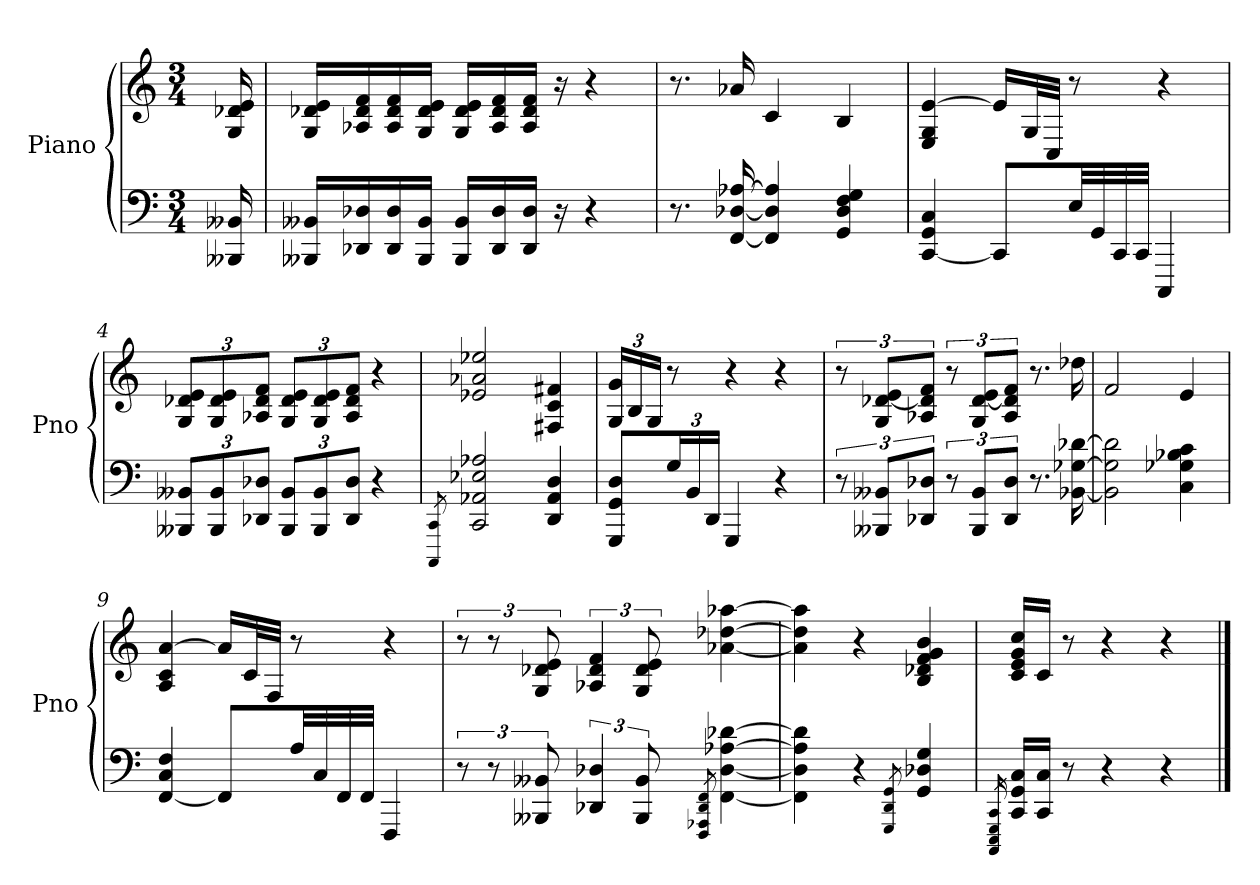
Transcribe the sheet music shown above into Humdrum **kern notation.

**kern	**kern
*part1	*part1
*staff2	*staff1
*I"Piano	*
*I'Pno	*
*clefF4	*clefG2
*k[]	*k[]
*C:	*C:
*M3/4	*M3/4
=	=
16BBB--X 16BB--X	16G 16d-X 16e
=1	=1
16BBB--X 16BB--XLL	16G 16d-X 16eLL
16DD-X 16D-X	16A-X 16d- 16f
16DD- 16D-	16A- 16d- 16f
16BBB-- 16BB--JJ	16G 16d- 16eJJ
16BBB-- 16BB--LL	16G 16d- 16eLL
16DD- 16D-	16A- 16d- 16f
16DD- 16D-JJ	16A- 16d- 16fJJ
16r	16r
4r	4r
=2	=2
8.r	8.r
[16FF [16D-X [16A-X	16a-X
4FF] 4D-] 4A-]	4c
4GG 4D- 4F 4G	4B
=3	=3
[4CC 4GG 4C	4E 4G [4e
8CCL]	16eLL]
.	32G/L
.	32C/JJJ
32ELL	8r
32GG	.
32CC	.
32CCJJJ	.
4CCC	4r
=4	=4
12BBB--X 12BB--XL	12G 12d-X 12eL
12BBB-- 12BB--	12G 12d- 12e
12DD-X 12D-XJ	12A-X 12d- 12fJ
12BBB-- 12BB--L	12G 12d- 12eL
12BBB-- 12BB--	12G 12d- 12e
12DD- 12D-J	12A- 12d- 12fJ
4r	4r
=5	=5
8qCCC 8qCC	.
2CC] 2AA-X 2E-X 2A-X	2e-X 2a-X 2ee-X
4DD 4AA- 4D	4F#X 4c 4f#X
=6	=6
8GGG 8GG 8DL	24G 24gLL
.	24B
.	24GJJ
24GL	8r
24BB	.
24DDJJ	.
4GGG	4r
4r	4r
=7	=7
12r	12r
12BBB--X 12BB--XL	12G [12d-X 12eL
12DD-X 12D-XJ	12A-X 12d-] 12fJ
12r	12r
12BBB-- 12BB--L	12G [12d- 12eL
12DD- 12D-J	12A- 12d-] 12fJ
8.r	8.r
[16BB-X [16G-X [16d-X	16dd-X
=8	=8
2BB-] 2G-] 2d-]	2f
4C 4G-X 4B-X 4c	4e
=9	=9
[4FF 4C 4F	4A 4c [4a
8FFL]	16aLL]
.	32cL
.	32FJJJ
32ALL	8r
32C	.
32FF	.
32FFJJJ	.
4FFF	4r
=10	=10
12r	12r
12r	12r
12BBB--X 12BB--X	12G 12d-X 12e
6DD-X 6D-X	6A-X 6d- 6f
12BBB-- 12BB--	12G 12d- 12e
8qFFF 8qAAA-X 8qDD- 8qFF	.
4FF_ [4D- [4A-X [4d-X	[4a-X [4dd-X [4aa-X
=11	=11
4FF] 4D-] 4A-] 4d-]	4a-] 4dd-] 4aa-]
4r	4r
8qGGG 8qDD 8qGG	.
4GG 4D-X 4G	4B 4d-X 4f 4g 4b
=12	=12
16qCCC 16qEEE 16qGGG 16qCC	.
16CC] 16GG 16CLL	16c 16e 16g 16ccLL
16CC 16CJJ	16cJJ
8r	8r
4r	4r
4r	4r
==	==
*-	*-
